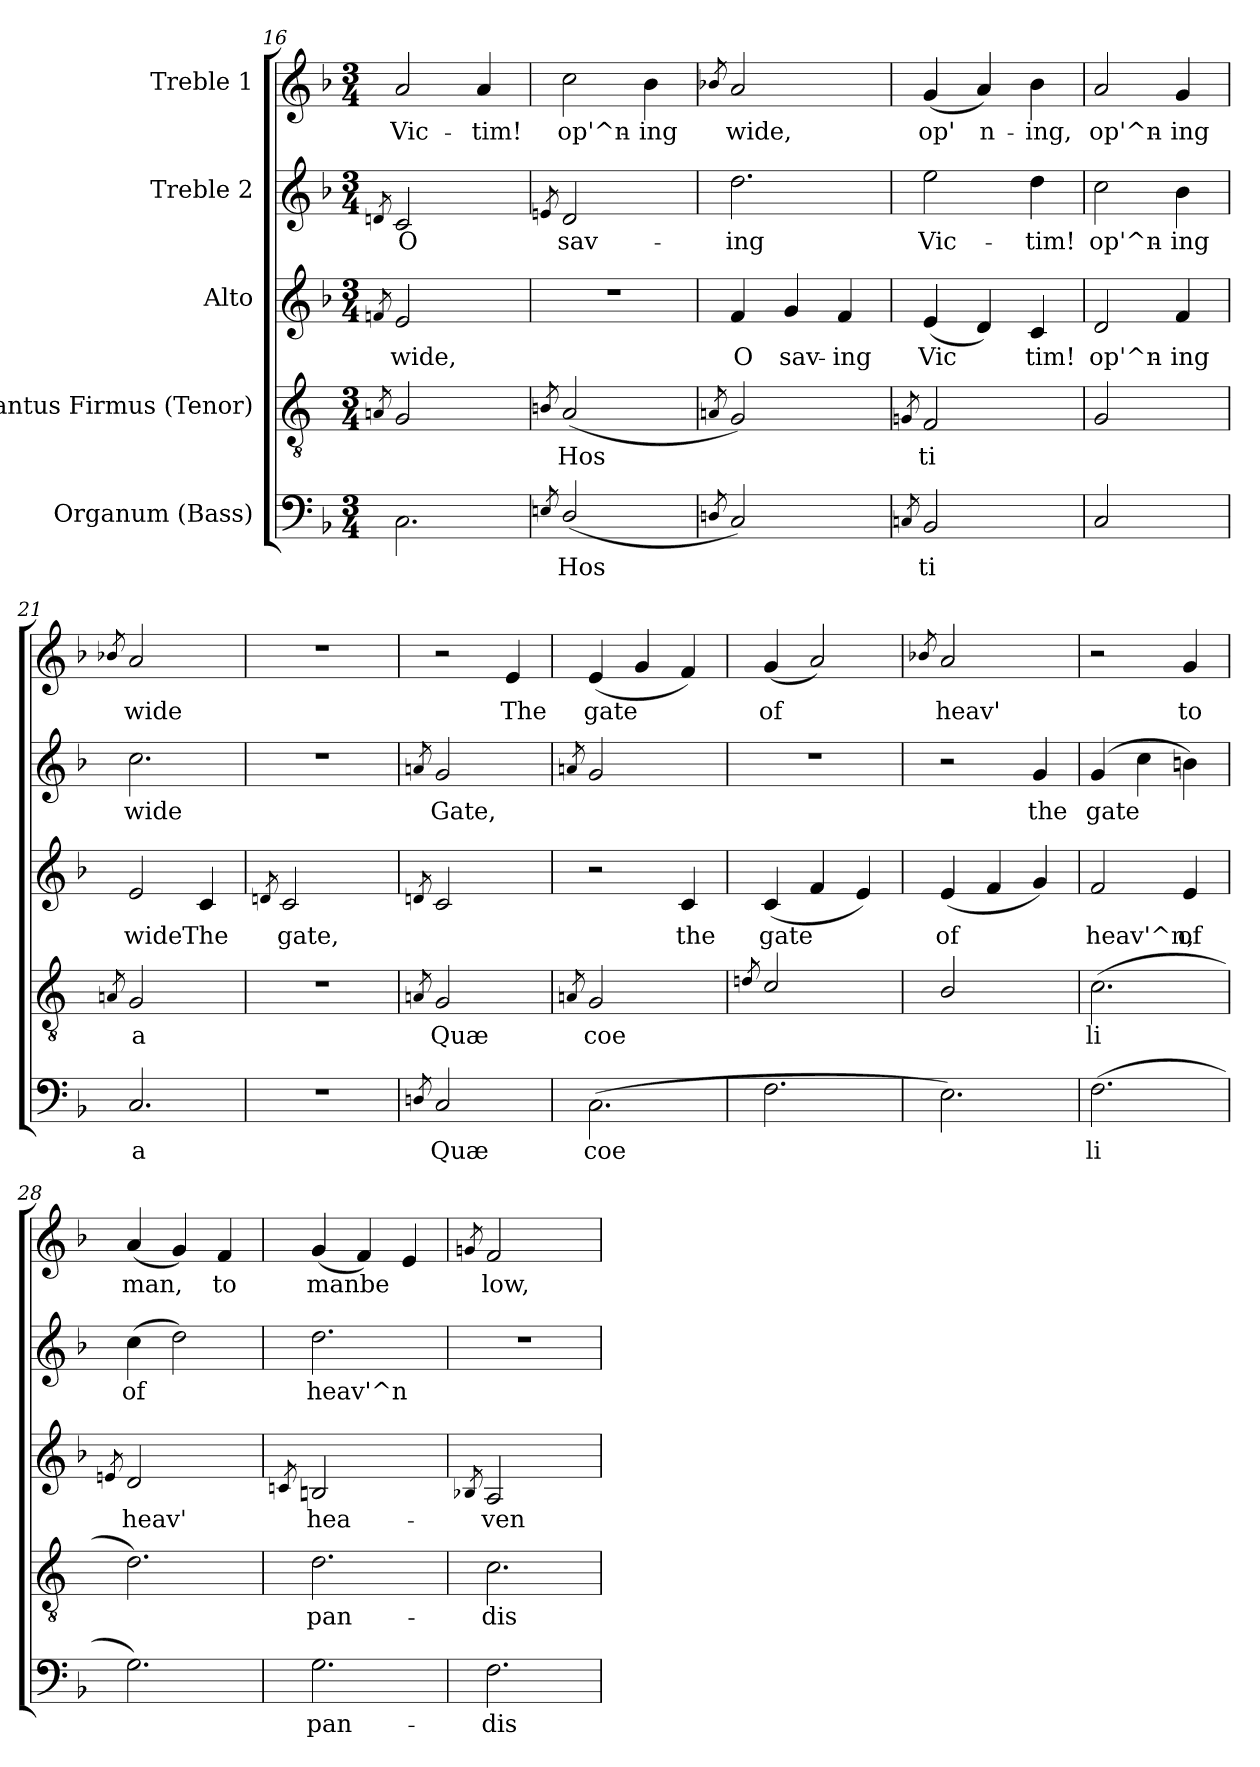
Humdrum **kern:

**kern	**text	**kern	**text	**kern	**text	**kern	**text	**kern	**text
*part5	*part5	*part4	*part4	*part3	*part3	*part2	*part2	*part1	*part1
*staff5	*staff5	*staff4	*staff4	*staff3	*staff3	*staff2	*staff2	*staff1	*staff1
*I"Organum (Bass)	*	*I"Cantus Firmus (Tenor)	*	*I"Alto	*	*I"Treble 2	*	*I"Treble 1	*
*clefF4	*	*clefGv2	*	*clefG2	*	*clefG2	*	*clefG2	*
*	*	*ITrd-3c-5	*	*	*	*	*	*	*
*k[b-]	*	*k[b-]	*	*k[b-]	*	*k[b-]	*	*k[b-]	*
*F:	*	*F:	*	*F:	*	*F:	*	*F:	*
*M3/4	*	*M3/4	*	*M3/4	*	*M3/4	*	*M3/4	*
=16	=16	=16	=16	=16	=16	=16	=16	=16	=16
.	.	8qdn/	.	8qfn/	.	8qdn/	.	.	.
!	!LO:LY:b:cj	!	!LO:LY:b:cj	!	!LO:LY:b:cj	!	!LO:LY:b:cj	!	!LO:LY:b:cj
2.C\	.	2c/	.	2e/	wide,	2c/	O	2a/	Vic-
!	!	!	!	!	!	!	!	!	!LO:LY:b:cj
.	.	4ryy	.	4ryy	.	4ryy	.	4a/	-tim!
=17	=17	=17	=17	=17	=17	=17	=17	=17	=17
8qEn/	.	8qen/	.	.	.	8qen/	.	.	.
!	!LO:LY:b:cj	!	!LO:LY:b:cj	!	!	!	!LO:LY:b:cj	!	!LO:LY:b:cj
(<2D/	Hos-	(<2d/	Hos-	2.r	.	2d/	sav-	2cc\	op'^n-
!	!	!	!	!	!	!	!	!	!LO:LY:b:cj
4ryy	.	4ryy	.	.	.	4ryy	.	4b-\	-ing
!!LO:PB:g=z
=18	=18	=18	=18	=18	=18	=18	=18	=18	=18
8qDn/	.	8qdn/	.	.	.	.	.	8qb-X/	.
!	!LO:LY:b:cj	!	!LO:LY:b:cj	!	!LO:LY:b:cj	!	!LO:LY:b:cj	!	!LO:LY:b:cj
2C/)	--	2c/)	--	4f/	O	2.dd\	-ing	2a/	wide,
!	!	!	!	!	!LO:LY:b:cj	!	!	!	!
.	.	.	.	4g/	sav-	.	.	.	.
!	!	!	!	!	!LO:LY:b:cj	!	!	!	!
4ryy	.	4ryy	.	4f/	-ing	.	.	4ryy	.
=19	=19	=19	=19	=19	=19	=19	=19	=19	=19
8qCn/	.	8qcn/	.	.	.	.	.	.	.
!	!LO:LY:b:cj	!	!LO:LY:b:cj	!	!LO:LY:b:cj	!	!LO:LY:b:cj	!	!LO:LY:b:cj
2BB-/	-ti-	2B-/	-ti-	(<4e/	Vic-	2ee\	Vic-	(<4g/	op'
!	!	!	!	!	!LO:LY:b:cj	!	!	!	!LO:LY:b:cj
.	.	.	.	4d/)	--	.	.	4a/)	n-
!	!	!	!	!	!LO:LY:b:cj	!	!LO:LY:b:cj	!	!LO:LY:b:cj
4ryy	.	4ryy	.	4c/	-tim!	4dd\	-tim!	4b-\	-ing,
=20	=20	=20	=20	=20	=20	=20	=20	=20	=20
!	!LO:LY:b:cj	!	!LO:LY:b:cj	!	!LO:LY:b:cj	!	!LO:LY:b:cj	!	!LO:LY:b:cj
2C/	--	2c/	--	2d/	op'^n-	2cc\	op'^n-	2a/	op'^n-
!	!	!	!	!	!LO:LY:b:cj	!	!LO:LY:b:cj	!	!LO:LY:b:cj
4ryy	.	4ryy	.	4f/	-ing	4b-\	-ing	4g/	-ing
=21	=21	=21	=21	=21	=21	=21	=21	=21	=21
.	.	8qdn/	.	.	.	.	.	8qb-X/	.
!	!LO:LY:b:cj	!	!LO:LY:b:cj	!	!LO:LY:b:cj	!	!LO:LY:b:cj	!	!LO:LY:b:cj
2.C/	-a	2c/	-a	2e/	wideThe	2.cc\	wide	2a/	wide
!	!	!	!	!	!LO:LY:b:cj	!	!	!	!
.	.	4ryy	.	4c/	.	.	.	4ryy	.
=22!	=22!	=22!	=22!	=22!	=22!	=22!	=22!	=22!	=22!
.	.	.	.	8qdn/	.	.	.	.	.
!	!	!	!	!	!LO:LY:b:cj	!	!	!	!
2.r	.	2.r	.	2c/	gate,	2.r	.	2.r	.
.	.	.	.	4ryy	.	.	.	.	.
=23	=23	=23	=23	=23	=23	=23	=23	=23	=23
8qDn/	.	8qdn/	.	8qdn/	.	8qan/	.	.	.
!	!LO:LY:b:cj	!	!LO:LY:b:cj	!	!LO:LY:b:cj	!	!LO:LY:b:cj	!	!
2C/	Quæ	2c/	Quæ	2c/	.	2g/	Gate,	2r	.
!	!	!	!	!	!	!	!	!	!LO:LY:b:cj
4ryy	.	4ryy	.	4ryy	.	4ryy	.	4e/	The
=24	=24	=24	=24	=24	=24	=24	=24	=24	=24
.	.	8qdn/	.	.	.	8qan/	.	.	.
!	!LO:LY:b:cj	!	!LO:LY:b:cj	!	!	!	!LO:LY:b:cj	!	!LO:LY:b:cj
(>2.C\	coe-	2c/	coe-	2r	.	2g/	.	(<4e/	gate
!	!	!	!	!	!	!	!	!	!LO:LY:b:cj
.	.	.	.	.	.	.	.	4g/	.
!	!	!	!	!	!LO:LY:b:cj	!	!	!	!LO:LY:b:cj
.	.	4ryy	.	4c/	the	4ryy	.	4f/)	.
=25	=25	=25	=25	=25	=25	=25	=25	=25	=25
.	.	8qgn/	.	.	.	.	.	.	.
!	!LO:LY:b:cj	!	!LO:LY:b:cj	!	!LO:LY:b:cj	!	!	!	!LO:LY:b:cj
2.F\	--	2f/	--	(<4c/	gate	2.r	.	(<4g/	of
!	!	!	!	!	!LO:LY:b:cj	!	!	!	!LO:LY:b:cj
.	.	.	.	4f/	.	.	.	2a/)	.
!	!	!	!	!	!LO:LY:b:cj	!	!	!	!
.	.	4ryy	.	4e/)	.	.	.	.	.
=26	=26	=26	=26	=26	=26	=26	=26	=26	=26
.	.	.	.	.	.	.	.	8qb-X/	.
!	!LO:LY:b:cj	!	!LO:LY:b:cj	!	!LO:LY:b:cj	!	!	!	!LO:LY:b:cj
2.E\)	--	2e/	--	(<4e/	of	2r	.	2a/	heav'
!	!	!	!	!	!LO:LY:b:cj	!	!	!	!
.	.	.	.	4f/	.	.	.	.	.
!	!	!	!	!	!LO:LY:b:cj	!	!LO:LY:b:cj	!	!
.	.	4ryy	.	4g/)	.	4g/	the	4ryy	.
!!LO:LB:g=z
=27	=27	=27	=27	=27	=27	=27	=27	=27	=27
!	!LO:LY:b:cj	!	!LO:LY:b:cj	!	!LO:LY:b:cj	!	!LO:LY:b:cj	!	!
(>2.F\	-li	(>2.f\	-li	2f/	heav'^n,	(<4g/	gate	2r	.
!	!	!	!	!	!	!	!LO:LY:b:cj	!	!
.	.	.	.	.	.	4cc\	.	.	.
!	!	!	!	!	!LO:LY:b:cj	!	!LO:LY:b:cj	!	!LO:LY:b:cj
.	.	.	.	4e/	of	4bn\)	.	4g/	to
=28	=28	=28	=28	=28	=28	=28	=28	=28	=28
.	.	.	.	8qen/	.	.	.	.	.
!	!LO:LY:b:cj	!	!LO:LY:b:cj	!	!LO:LY:b:cj	!	!LO:LY:b:cj	!	!LO:LY:b:cj
2.G\)	.	2.g\)	.	2d/	heav'	(>4cc\	of	(<4a/	man,
!	!	!	!	!	!	!	!LO:LY:b:cj	!	!LO:LY:b:cj
.	.	.	.	.	.	2dd\)	.	4g/)	.
!	!	!	!	!	!	!	!	!	!LO:LY:b:cj
.	.	.	.	4ryy	.	.	.	4f/	to
=29	=29	=29	=29	=29	=29	=29	=29	=29	=29
.	.	.	.	8qcn/	.	.	.	.	.
!	!LO:LY:b:cj	!	!LO:LY:b:cj	!	!LO:LY:b:cj	!	!LO:LY:b:cj	!	!LO:LY:b:cj
2.G\	pan-	2.g\	pan-	2Bn/	hea-	2.dd\	heav'^n	(<4g/	manbe-
!	!	!	!	!	!	!	!	!	!LO:LY:b:cj
.	.	.	.	.	.	.	.	4f/)	--
!	!	!	!	!	!	!	!	!	!LO:LY:b:cj
.	.	.	.	4ryy	.	.	.	4e/	--
=30	=30	=30	=30	=30	=30	=30	=30	=30	=30
.	.	.	.	8qB-X/	.	.	.	8qgn/	.
!	!LO:LY:b:cj	!	!LO:LY:b:cj	!	!LO:LY:b:cj	!	!	!	!LO:LY:b:cj
2.F\	-dis	2.f\	-dis	2A/	-ven	2.r	.	2f/	-low,
.	.	.	.	4ryy	.	.	.	4ryy	.
=	=	=	=	=	=	=	=	=	=
*-	*-	*-	*-	*-	*-	*-	*-	*-	*-
